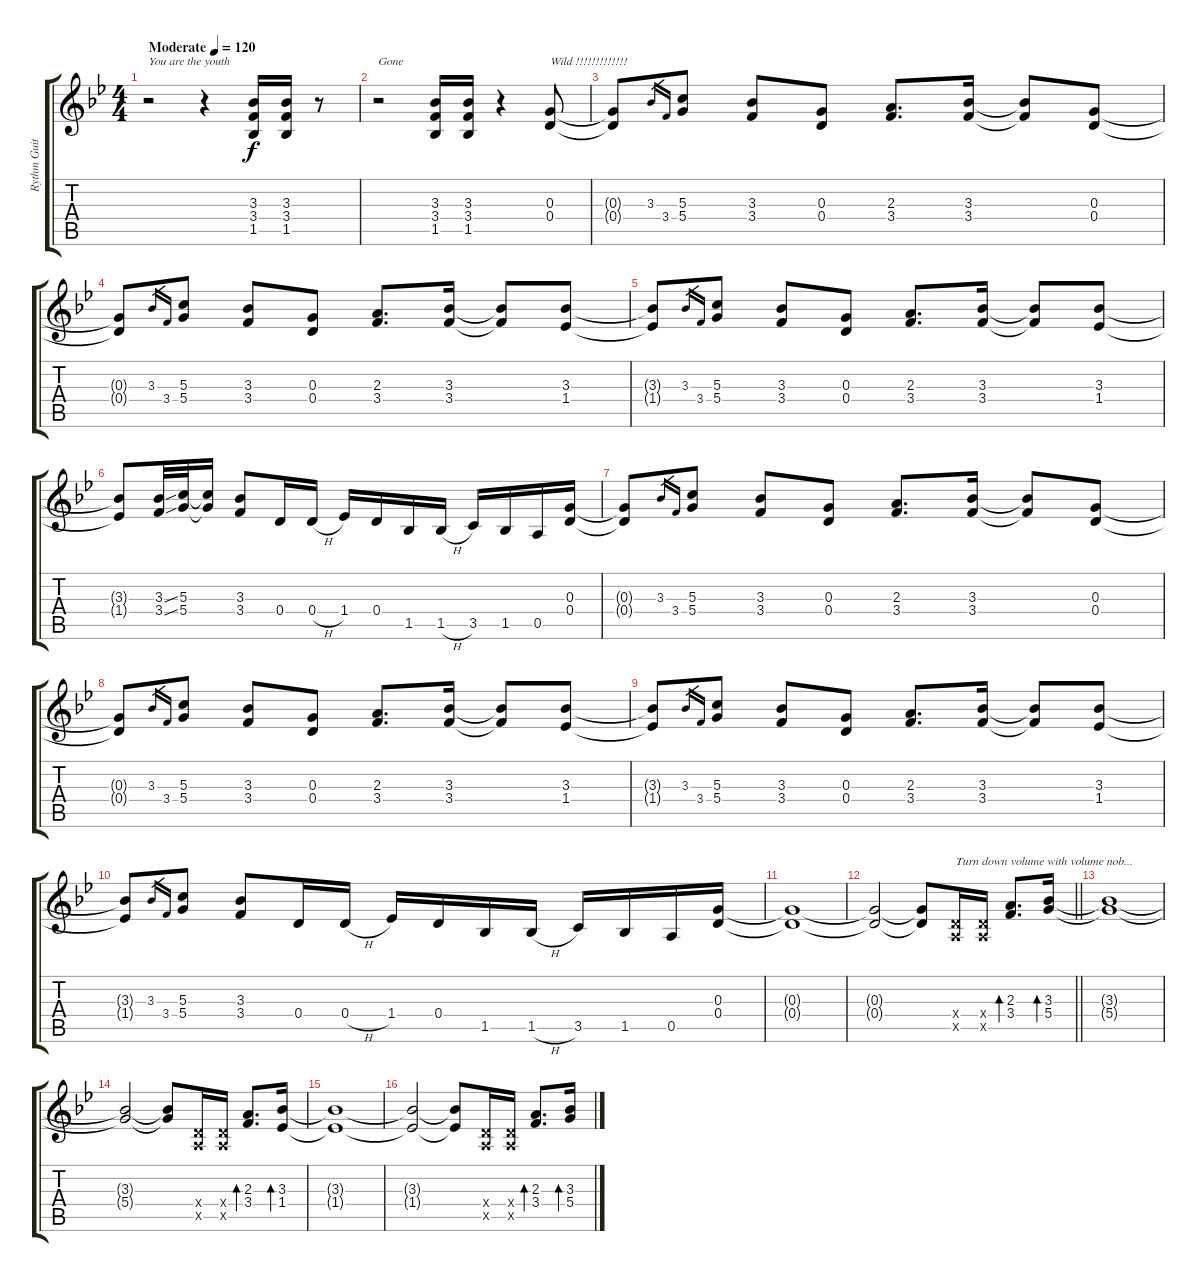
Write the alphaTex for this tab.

\track ("Rythm Guitar" "Rythm Guit") {instrument distortionguitar}
\staff {score tabs}
\tuning (E4 B3 G3 D3 A2 E2) {hide}
\ts (4 4)
\tempo (120 "Moderate")
\clef g2
\ks gminor
r.2{txt "You are the youth" dy f instrument distortionguitar} r.4 (3.3 3.4 1.5).16 (3.3 3.4 1.5).16 r.8 |
r.2{txt "Gone"} (3.3 3.4 1.5).16 (3.3 3.4 1.5).16 r.4 (0.3 0.4).8{txt "Wild !!!!!!!!!!!!!"} |
(0.3{t} 0.4{t}).8 3.3.16{gr} 3.4.16{gr} (5.3 5.4).8 (3.3 3.4).8 (0.3 0.4).8 (2.3 3.4).8{d} (3.3 3.4).16 (3.3{t} 3.4{t}).8 (0.3 0.4).8 |
(0.3{t} 0.4{t}).8 3.3.16{gr} 3.4.16{gr} (5.3 5.4).8 (3.3 3.4).8 (0.3 0.4).8 (2.3 3.4).8{d} (3.3 3.4).16 (3.3{t} 3.4{t}).8 (3.3 1.4).8 |
(3.3{t} 1.4{t}).8 3.3.16{gr} 3.4.16{gr} (5.3 5.4).8 (3.3 3.4).8 (0.3 0.4).8 (2.3 3.4).8{d} (3.3 3.4).16 (3.3{t} 3.4{t}).8 (3.3 1.4).8 |
(3.3{t} 1.4{t}).8 (3.3{ss} 3.4{ss}).32 (5.3 5.4).32 (5.3{t} 5.4{t}).16 (3.3 3.4).8 0.4.16 0.4{h}.16 1.4.16 0.4.16 1.5.16 1.5{h}.16 3.5.16 1.5.16 0.5.16 (0.3 0.4).16 |
(0.3{t} 0.4{t}).8 3.3.16{gr} 3.4.16{gr} (5.3 5.4).8 (3.3 3.4).8 (0.3 0.4).8 (2.3 3.4).8{d} (3.3 3.4).16 (3.3{t} 3.4{t}).8 (0.3 0.4).8 |
(0.3{t} 0.4{t}).8 3.3.16{gr} 3.4.16{gr} (5.3 5.4).8 (3.3 3.4).8 (0.3 0.4).8 (2.3 3.4).8{d} (3.3 3.4).16 (3.3{t} 3.4{t}).8 (3.3 1.4).8 |
(3.3{t} 1.4{t}).8 3.3.16{gr} 3.4.16{gr} (5.3 5.4).8 (3.3 3.4).8 (0.3 0.4).8 (2.3 3.4).8{d} (3.3 3.4).16 (3.3{t} 3.4{t}).8 (3.3 1.4).8 |
(3.3{t} 1.4{t}).8 3.3.16{gr} 3.4.16{gr} (5.3 5.4).8 (3.3 3.4).8 0.4.16 0.4{h}.16 1.4.16 0.4.16 1.5.16 1.5{h}.16 3.5.16 1.5.16 0.5.16 (0.3 0.4).16 |
(0.3{t} 0.4{t}).1{volume 6} |
\barLineRight lightlight
(0.3{t} 0.4{t}).2 (0.3{t} 0.4{t}).8 (0.4{x} 0.5{x}).16{txt "Turn down volume with volume nob..."} (0.4{x} 0.5{x}).16 (2.3 3.4).8{d bd 60} (3.3 5.4).16{bd 60} |
(3.3{t} 5.4{t}).1 |
(3.3{t} 5.4{t}).2 (3.3{t} 5.4{t}).8 (0.4{x} 0.5{x}).16 (0.4{x} 0.5{x}).16 (2.3 3.4).8{d bd 60} (3.3 1.4).16{bd 60} |
(3.3{t} 1.4{t}).1 |
(3.3{t} 1.4{t}).2 (3.3{t} 1.4{t}).8 (0.4{x} 0.5{x}).16 (0.4{x} 0.5{x}).16 (2.3 3.4).8{d bd 60} (3.3 5.4).16{bd 60}
